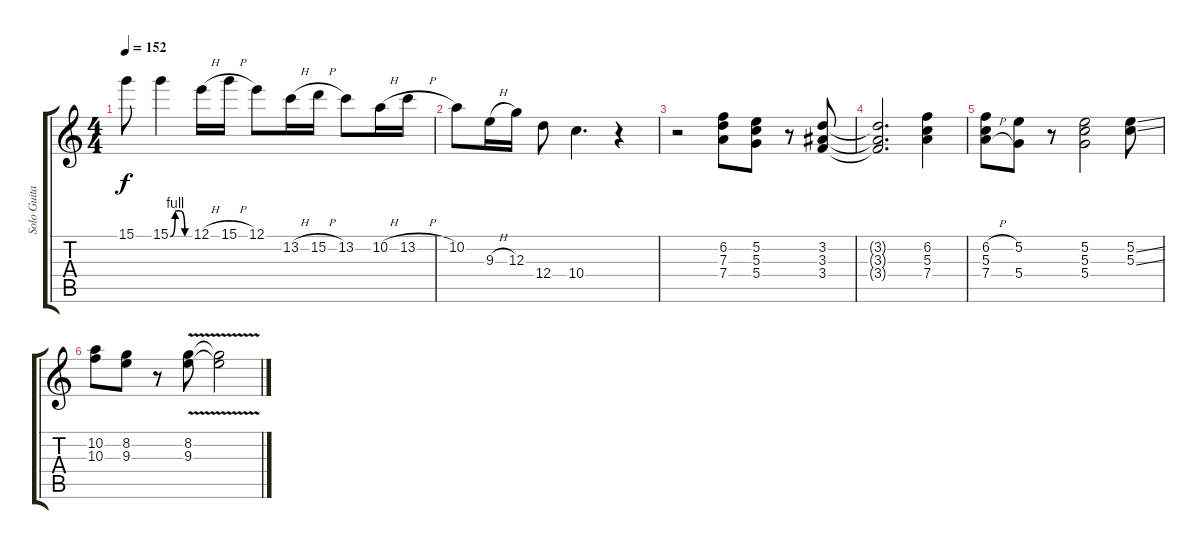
\track ("Solo Guitar" "Solo Guita") {instrument electricguitarclean}
\staff {score tabs}
\tuning (E4 B3 G3 D3 A2 E2) {hide}
\ts (4 4)
\tempo 152
\clef g2
\ks c
15.1{t}.8{dy f} 15.1{be (custom 0 0 15 4 30 4 45 0 60 0)}.4 12.1{h}.16 15.1{h}.16 12.1.8 13.2{h}.16 15.2{h}.16 13.2.8 10.2{h}.16 13.2{h}.16 |
10.2.8 9.3{h}.16 12.3.16 12.4.8 10.4.4{d} r.4 |
r.2 (6.2 7.3 7.4).8 (5.2 5.3 5.4).8 r.8 (3.2 3.3 3.4).8 |
(3.2{t} 3.3{t} 3.4{t}).2{d} (6.2 5.3 7.4).4 |
(6.2{h} 5.3 7.4{h}).8 (5.2 5.4).8 r.8 (5.2 5.3 5.4).2 (5.2{ss} 5.3{ss}).8 |
(10.2 10.3).8 (8.2 9.3).8 r.8 (8.2{v} 9.3{v}).8 (8.2{t} 9.3{t}).2
